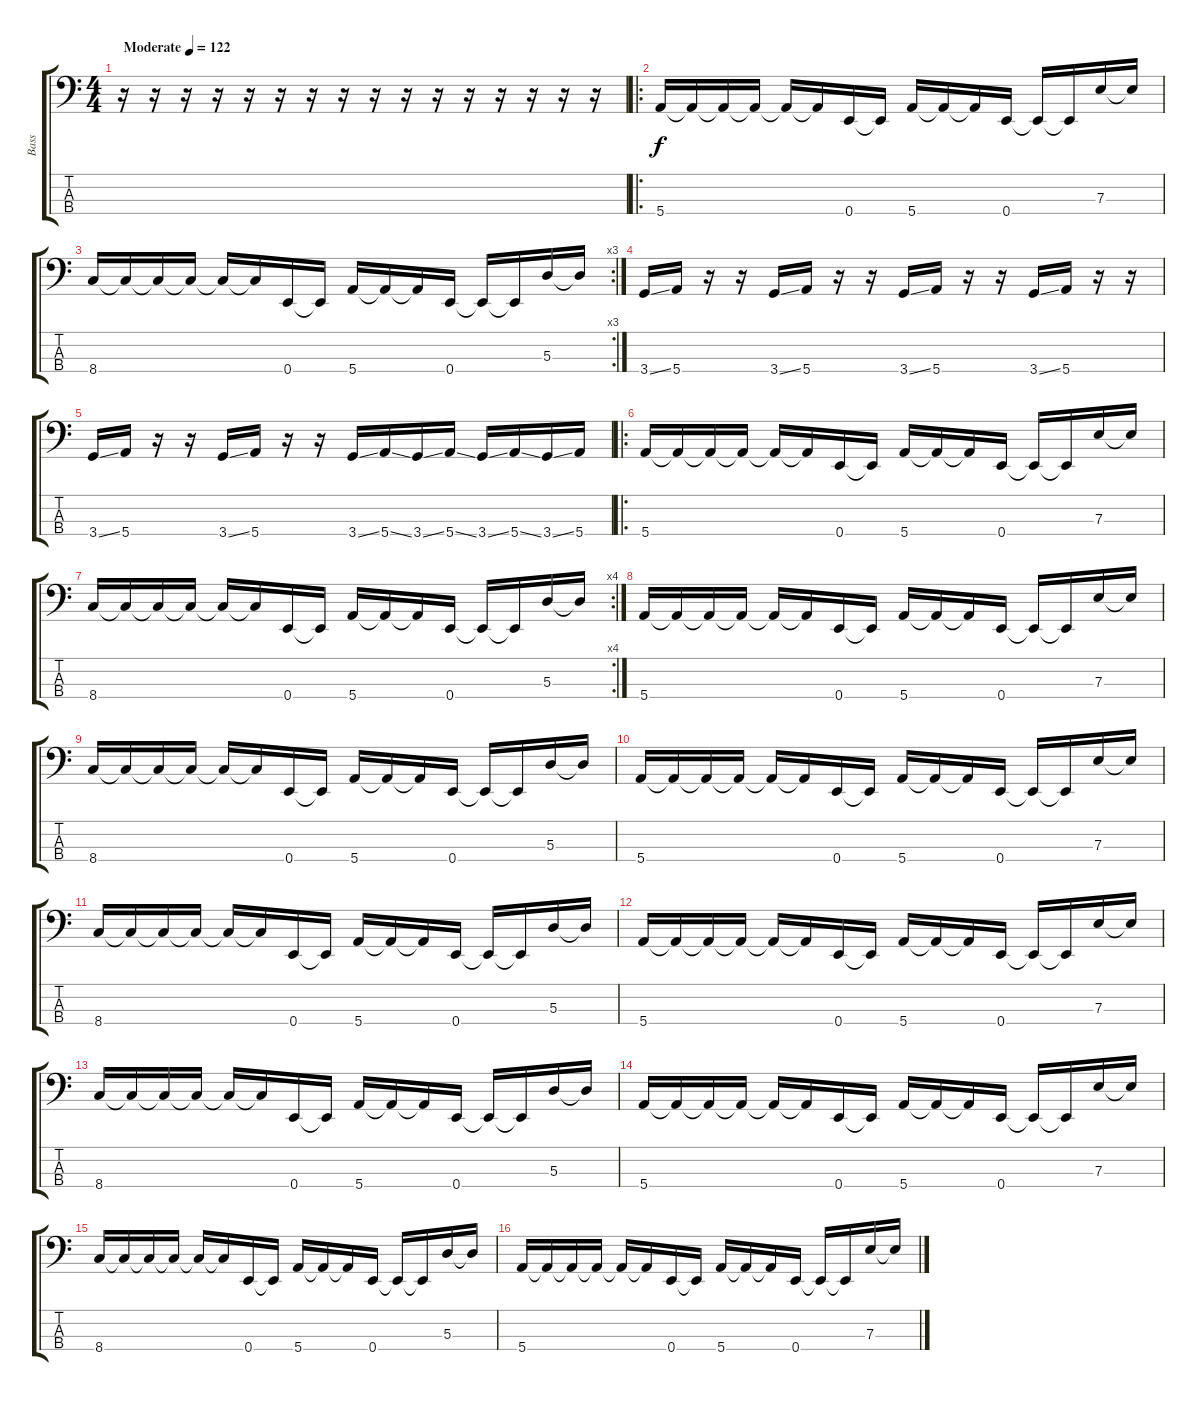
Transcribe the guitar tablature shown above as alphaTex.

\track ("Bass" "Bass") {instrument overdrivenguitar}
\staff {score tabs}
\tuning (G2 D2 A1 E1) {hide}
\ts (4 4)
\tempo (122 "Moderate")
\clef f4
\ks c
r.16{dy f instrument overdrivenguitar} r.16 r.16 r.16 r.16 r.16 r.16 r.16 r.16 r.16 r.16 r.16 r.16 r.16 r.16 r.16 |
\ro
5.4.16 5.4{t}.16 5.4{t}.16 5.4{t}.16 5.4{t}.16 5.4{t}.16 0.4.16 0.4{t}.16 5.4.16 5.4{t}.16 5.4{t}.16 0.4.16 0.4{t}.16 0.4{t}.16 7.3.16 7.3{t}.16 |
\rc 3
8.4.16 8.4{t}.16 8.4{t}.16 8.4{t}.16 8.4{t}.16 8.4{t}.16 0.4.16 0.4{t}.16 5.4.16 5.4{t}.16 5.4{t}.16 0.4.16 0.4{t}.16 0.4{t}.16 5.3.16 5.3{t}.16 |
3.4{ss}.16 5.4.16 r.16 r.16 3.4{ss}.16 5.4.16 r.16 r.16 3.4{ss}.16 5.4.16 r.16 r.16 3.4{ss}.16 5.4.16 r.16 r.16 |
3.4{ss}.16 5.4.16 r.16 r.16 3.4{ss}.16 5.4.16 r.16 r.16 3.4{ss}.16 5.4{ss}.16 3.4{ss}.16 5.4{ss}.16 3.4{ss}.16 5.4{ss}.16 3.4{ss}.16 5.4.16 |
\ro
5.4.16 5.4{t}.16 5.4{t}.16 5.4{t}.16 5.4{t}.16 5.4{t}.16 0.4.16 0.4{t}.16 5.4.16 5.4{t}.16 5.4{t}.16 0.4.16 0.4{t}.16 0.4{t}.16 7.3.16 7.3{t}.16 |
\rc 4
8.4.16 8.4{t}.16 8.4{t}.16 8.4{t}.16 8.4{t}.16 8.4{t}.16 0.4.16 0.4{t}.16 5.4.16 5.4{t}.16 5.4{t}.16 0.4.16 0.4{t}.16 0.4{t}.16 5.3.16 5.3{t}.16 |
5.4.16 5.4{t}.16 5.4{t}.16 5.4{t}.16 5.4{t}.16 5.4{t}.16 0.4.16 0.4{t}.16 5.4.16 5.4{t}.16 5.4{t}.16 0.4.16 0.4{t}.16 0.4{t}.16 7.3.16 7.3{t}.16 |
8.4.16 8.4{t}.16 8.4{t}.16 8.4{t}.16 8.4{t}.16 8.4{t}.16 0.4.16 0.4{t}.16 5.4.16 5.4{t}.16 5.4{t}.16 0.4.16 0.4{t}.16 0.4{t}.16 5.3.16 5.3{t}.16 |
5.4.16 5.4{t}.16 5.4{t}.16 5.4{t}.16 5.4{t}.16 5.4{t}.16 0.4.16 0.4{t}.16 5.4.16 5.4{t}.16 5.4{t}.16 0.4.16 0.4{t}.16 0.4{t}.16 7.3.16 7.3{t}.16 |
8.4.16 8.4{t}.16 8.4{t}.16 8.4{t}.16 8.4{t}.16 8.4{t}.16 0.4.16 0.4{t}.16 5.4.16 5.4{t}.16 5.4{t}.16 0.4.16 0.4{t}.16 0.4{t}.16 5.3.16 5.3{t}.16 |
5.4.16 5.4{t}.16 5.4{t}.16 5.4{t}.16 5.4{t}.16 5.4{t}.16 0.4.16 0.4{t}.16 5.4.16 5.4{t}.16 5.4{t}.16 0.4.16 0.4{t}.16 0.4{t}.16 7.3.16 7.3{t}.16 |
8.4.16 8.4{t}.16 8.4{t}.16 8.4{t}.16 8.4{t}.16 8.4{t}.16 0.4.16 0.4{t}.16 5.4.16 5.4{t}.16 5.4{t}.16 0.4.16 0.4{t}.16 0.4{t}.16 5.3.16 5.3{t}.16 |
5.4.16 5.4{t}.16 5.4{t}.16 5.4{t}.16 5.4{t}.16 5.4{t}.16 0.4.16 0.4{t}.16 5.4.16 5.4{t}.16 5.4{t}.16 0.4.16 0.4{t}.16 0.4{t}.16 7.3.16 7.3{t}.16 |
8.4.16 8.4{t}.16 8.4{t}.16 8.4{t}.16 8.4{t}.16 8.4{t}.16 0.4.16 0.4{t}.16 5.4.16 5.4{t}.16 5.4{t}.16 0.4.16 0.4{t}.16 0.4{t}.16 5.3.16 5.3{t}.16 |
5.4.16 5.4{t}.16 5.4{t}.16 5.4{t}.16 5.4{t}.16 5.4{t}.16 0.4.16 0.4{t}.16 5.4.16 5.4{t}.16 5.4{t}.16 0.4.16 0.4{t}.16 0.4{t}.16 7.3.16 7.3{t}.16
